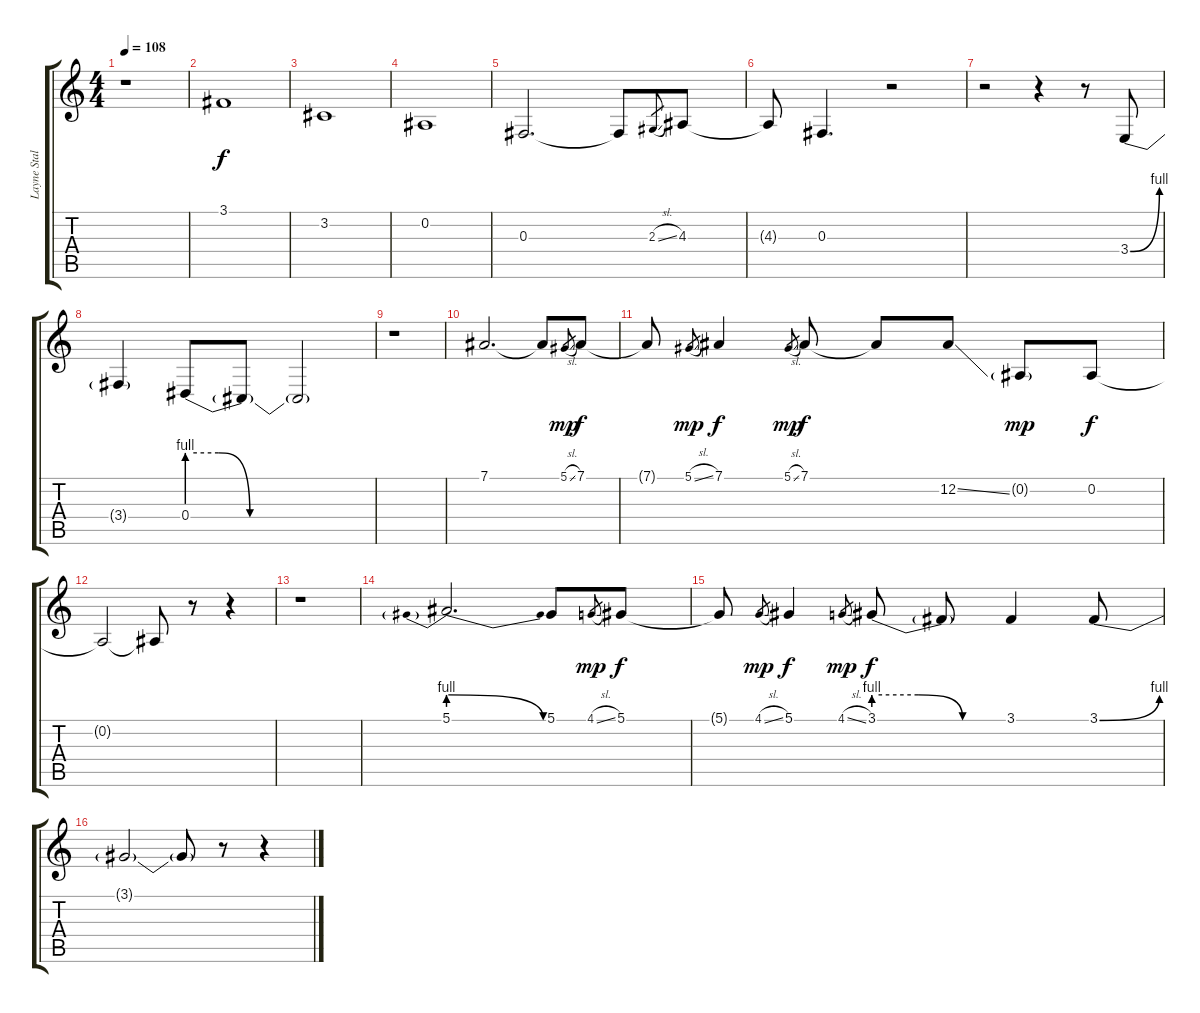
\track ("Layne Staley - Vocals" "Layne Stal") {instrument tremolostrings}
\staff {score tabs}
\tuning (Eb4 Bb3 Gb3 Db3 Ab2 Eb2) {hide}
\ts (4 4)
\tempo 108
\clef g2
\ks c
r.1{dy f} |
3.1.1 |
3.2.1 |
0.2.1 |
0.3.2{d} 0.3{t}.8 2.3{sl}.8{gr} 4.3.8 |
4.3{t}.8 0.3.4{d} r.2 |
r.2 r.4 r.8 3.4{be (bend 0 0 60 4)}.8 |
3.4{t}.4 0.4{be (custom 0 4 10 4 20 0 40 0 60 0)}.8 0.4{t}.8 0.4{t}.2 |
r.1 |
7.1.2{d} 7.1{t}.8 5.1{sl}.8{gr dy mp} 7.1.8{dy f} |
7.1{t}.8 5.1{sl}.8{gr dy mp} 7.1.4{dy f} 5.1{sl}.8{gr dy mp} 7.1.8{dy f} 7.1{t}.8 12.2{ss}.8 0.2{g}.8{dy mp} 0.2.8{dy f} |
0.2{t}.2 0.2{t}.8 r.8 r.4 |
r.1 |
5.1{be (prebendrelease 0 4 60 0)}.2{d} 5.1.8 4.1{sl}.8{gr dy mp} 5.1.8{dy f} |
5.1{t}.8 4.1{sl}.8{gr dy mp} 5.1.4{dy f} 4.1{sl}.8{gr dy mp} 3.1{be (custom 0 4 20 4 40 0 60 0)}.8{dy f} 3.1{t}.8 3.1.4 3.1{be (bend 0 0 60 4)}.8 |
3.1{t}.2 3.1{t}.8 r.8 r.4
